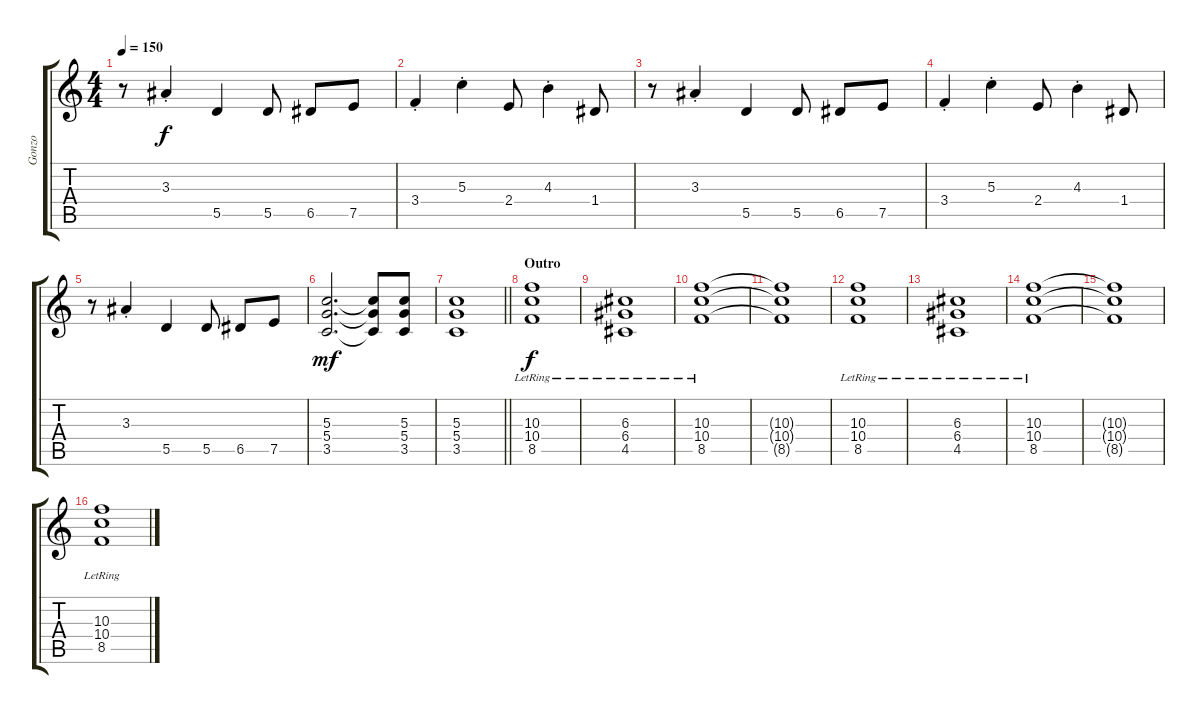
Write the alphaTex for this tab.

\track ("Gonzo" "Gonzo") {instrument distortionguitar}
\staff {score tabs}
\tuning (E4 B3 G3 D3 A2 E2) {hide}
\ts (4 4)
\tempo 150
\clef g2
\ks c
r.8{dy f} 3.3{st}.4 5.5.4 5.5.8 6.5.8 7.5.8 |
3.4{st}.4 5.3{st}.4 2.4.8 4.3{st}.4 1.4.8 |
r.8 3.3{st}.4 5.5.4 5.5.8 6.5.8 7.5.8 |
3.4{st}.4 5.3{st}.4 2.4.8 4.3{st}.4 1.4.8 |
r.8 3.3{st}.4 5.5.4 5.5.8 6.5.8 7.5.8 |
(5.3 5.4 3.5).2{d dy mf} (5.3{t} 5.4{t} 3.5{t}).8 (5.3 5.4 3.5).8 |
\barLineRight lightlight
(5.3 5.4 3.5).1 |
\section ("" "Outro")
(10.3{lr} 10.4{lr} 8.5{lr}).1{dy f instrument electricguitarmuted} |
(6.3{lr} 6.4{lr} 4.5{lr}).1 |
(10.3 10.4{lr} 8.5{lr}).1 |
(10.3{t} 10.4{t} 8.5{t}).1 |
(10.3{lr} 10.4{lr} 8.5{lr}).1 |
(6.3{lr} 6.4{lr} 4.5{lr}).1 |
(10.3 10.4{lr} 8.5{lr}).1 |
(10.3{t} 10.4{t} 8.5{t}).1 |
(10.3{lr} 10.4{lr} 8.5{lr}).1
